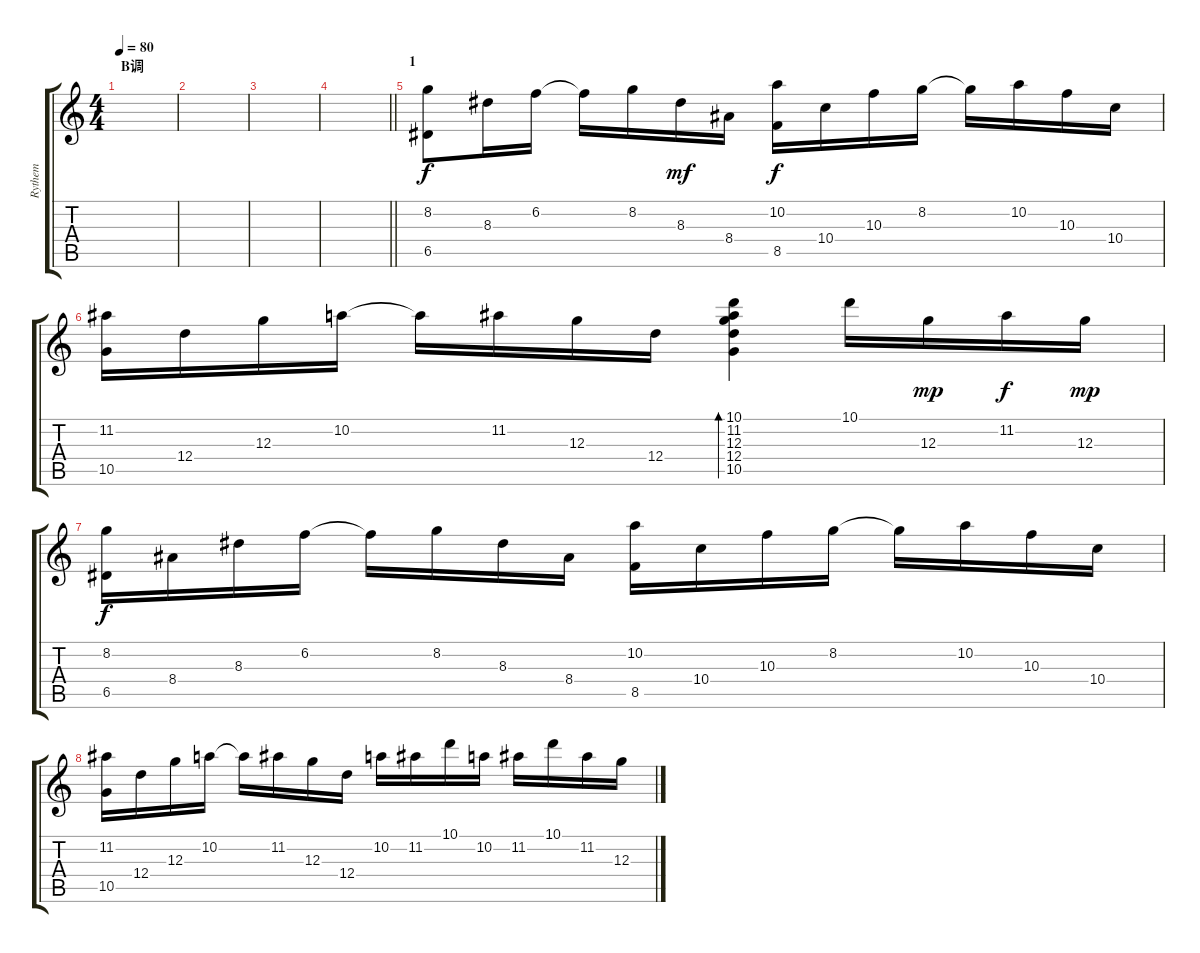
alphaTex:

\track ("Rythem" "Rythem") {instrument acousticguitarnylon}
\staff {score tabs}
\tuning (E4 B3 G3 D3 A2 E2) {hide}
\ts (4 4)
\section ("" "B调")
\tempo 80
\clef g2
\ks c
|
|
|
\barLineRight lightlight
|
\section ("" "1")
(8.2 6.5).8 8.3.16 6.2.16 6.2{t}.16 8.2.16 8.3.16{dy mf} 8.4.16 (10.2 8.5).16{dy f} 10.4.16 10.3.16 8.2.16 8.2{t}.16 10.2.16 10.3.16 10.4.16 |
(11.2 10.5).16 12.4.16 12.3.16 10.2.16 10.2{t}.16 11.2.16 12.3.16 12.4.16 (10.1 11.2 12.3 12.4 10.5).4{bd 240} 10.1.16 12.3.16{dy mp} 11.2.16{dy f} 12.3.16{dy mp} |
(8.2 6.5).16{dy f} 8.4.16 8.3.16 6.2.16 6.2{t}.16 8.2.16 8.3.16 8.4.16 (10.2 8.5).16 10.4.16 10.3.16 8.2.16 8.2{t}.16 10.2.16 10.3.16 10.4.16 |
(11.2 10.5).16 12.4.16 12.3.16 10.2.16 10.2{t}.16 11.2.16 12.3.16 12.4.16 10.2.16 11.2.16 10.1.16 10.2.16 11.2.16 10.1.16 11.2.16 12.3.16
